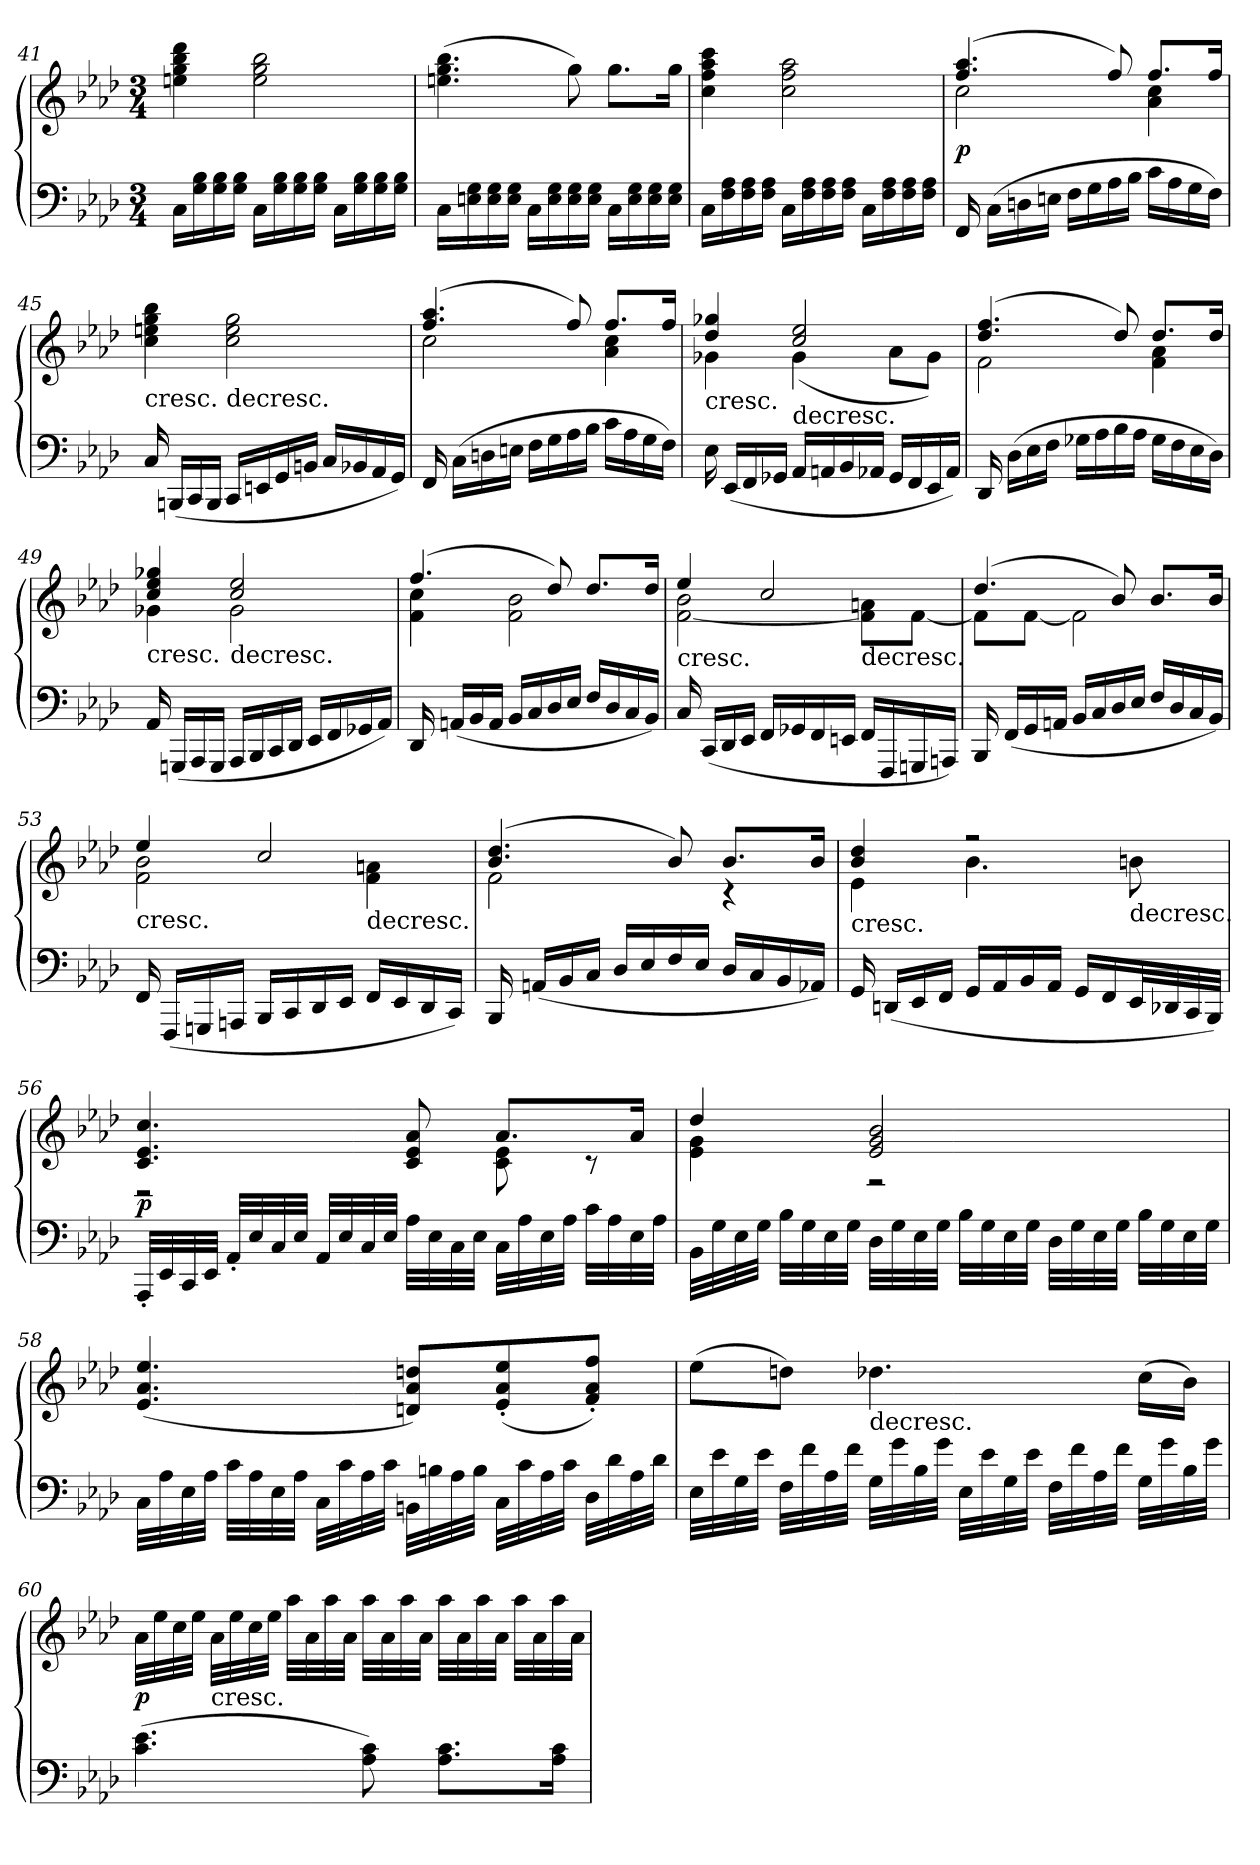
**kern	**kern	**dynam
*part1	*part1	*part1
*staff2	*staff1	*staff1/2
*clefF4	*clefG2	*
*k[b-e-a-d-]	*k[b-e-a-d-]	*
*A-:	*A-:	*
*M3/4	*M3/4	*
=41	=41	=41
16C\LL	4een\ 4gg\ 4bb-\ 4ddd-\	.
16G\ 16B-\	.	.
16G\ 16B-\	.	.
16G\ 16B-\JJ	.	.
16C\LL	2ee\ 2gg\ 2bb-\	.
16G\ 16B-\	.	.
16G\ 16B-\	.	.
16G\ 16B-\JJ	.	.
16C\LL	.	.
16G\ 16B-\	.	.
16G\ 16B-\	.	.
16G\ 16B-\JJ	.	.
=42	=42	=42
16C\LL	(4.een\ 4.gg\ 4.bb-\	.
16En\ 16G\	.	.
16E\ 16G\	.	.
16E\ 16G\JJ	.	.
16C\LL	.	.
16E\ 16G\	.	.
16E\ 16G\	8gg\)	.
16E\ 16G\JJ	.	.
16C\LL	8.gg\L	.
16E\ 16G\	.	.
16E\ 16G\	.	.
16E\ 16G\JJ	16gg\Jk	.
=43	=43	=43
16C\LL	4cc\ 4ff\ 4aa-\ 4ccc\	.
16F\ 16A-\	.	.
16F\ 16A-\	.	.
16F\ 16A-\JJ	.	.
16C\LL	2cc\ 2ff\ 2aa-\	.
16F\ 16A-\	.	.
16F\ 16A-\	.	.
16F\ 16A-\JJ	.	.
16C\LL	.	.
16F\ 16A-\	.	.
16F\ 16A-\	.	.
16F\ 16A-\JJ	.	.
=44	=44	=44
*	*^	*
16FF/	(4.ff/ 4.aa-/	2cc\	p
(16C\LL	.	.	.
16Dn\	.	.	.
16En\JJ	.	.	.
16F\LL	.	.	.
16G\	.	.	.
16A-\	8ff/)	.	.
16B-\JJ	.	.	.
16c\LL	8.ff/L	4a-\ 4cc\	.
16A-\	.	.	.
16G\	.	.	.
16F\JJ)	16ff/Jk	.	.
*	*v	*v	*
=45	=45	=45
!	!LO:TX:c:t=cresc.	!
16C/	4cc\ 4een\ 4gg\ 4bb-\	.
(16BBBn/LL	.	.
16CC/	.	.
16BBB/JJ	.	.
!	!LO:TX:c:t=decresc.	!
16CC/LL	2cc\ 2ee\ 2gg\	.
16EEn/	.	.
16GG/	.	.
16BBn/JJ	.	.
16C/LL	.	.
16BB-X/	.	.
16AA-/	.	.
16GG/JJ)	.	.
=46	=46	=46
*	*^	*
16FF/	(4.ff/ 4.aa-/	2cc\	.
(16C\LL	.	.	.
16Dn\	.	.	.
16En\JJ	.	.	.
16F\LL	.	.	.
16G\	.	.	.
16A-\	8ff/)	.	.
16B-\JJ	.	.	.
16c\LL	8.ff/L	4a-\ 4cc\	.
16A-\	.	.	.
16G\	.	.	.
16F\JJ)	16ff/Jk	.	.
=47	=47	=47	=47
!	!LO:TX:c:t=cresc.	!	!
16E-\	4dd-/ 4gg-X/	4g-X\	.
(16EE-/LL	.	.	.
16FF/	.	.	.
16GG-X/JJ	.	.	.
!	!LO:TX:c:t=decresc.	!	!
16AA-/LL	2cc/ 2ee-/	(4g-\	.
16AAn/	.	.	.
16BB-/	.	.	.
16AA-X/JJ	.	.	.
16GG-/LL	.	8a-\L	.
16FF/	.	.	.
16EE-/	.	8g-\J)	.
16AA-/JJ)	.	.	.
=48	=48	=48	=48
16DD-/	(4.dd-/ 4.ff/	2f\	.
(16D-\LL	.	.	.
16E-\	.	.	.
16F\JJ	.	.	.
16G-X\LL	.	.	.
16A-\	.	.	.
16B-\	8dd-/)	.	.
16A-\JJ	.	.	.
16G-\LL	8.dd-/L	4f\ 4a-\	.
16F\	.	.	.
16E-\	.	.	.
16D-\JJ)	16dd-/Jk	.	.
=49	=49	=49	=49
!	!LO:TX:c:t=cresc.	!	!
16AA-/	4cc/ 4ee-/ 4gg-X/	4g-X\	.
(16GGGn/LL	.	.	.
16AAA-/	.	.	.
16GGG/JJ	.	.	.
!	!LO:TX:c:t=decresc.	!	!
16AAA-/LL	2cc/ 2ee-/	2g-\	.
16BBB-/	.	.	.
16CC/	.	.	.
16DD-/JJ	.	.	.
16EE-/LL	.	.	.
16FF/	.	.	.
16GG-X/	.	.	.
16AA-/JJ)	.	.	.
=50	=50	=50	=50
16DD-/	(4.ff/	4f\ 4cc\	.
(16AAn/LL	.	.	.
16BB-/	.	.	.
16AA/JJ	.	.	.
16BB-/LL	.	2f\ 2b-\	.
16C/	.	.	.
16D-/	8dd-/)	.	.
16E-/JJ	.	.	.
16F/LL	8.dd-/L	.	.
16D-/	.	.	.
16C/	.	.	.
16BB-/JJ)	16dd-/Jk	.	.
=51	=51	=51	=51
!	!LO:TX:c:t=cresc.	!	!
16C/	4ee-/	[2f\ 2b-\	.
(16CC/LL	.	.	.
16DD-/	.	.	.
16EE-/JJ	.	.	.
16FF/LL	2cc/	.	.
16GG-X/	.	.	.
16FF/	.	.	.
16EEn/JJ	.	.	.
!	!	!LO:TX:c:t=decresc.	!
16FF/LL	.	8f]\ 8an\L	.
16FFF/	.	.	.
16GGGn/	.	[8f\J	.
16AAAn/JJ)	.	.	.
=52	=52	=52	=52
16BBB-/	(4.dd-/	8f\L]	.
(16FF/LL	.	.	.
16GG/	.	[8f\J	.
16AAn/JJ	.	.	.
16BB-/LL	.	2f\]	.
16C/	.	.	.
16D-/	8b-/)	.	.
16E-/JJ	.	.	.
16F/LL	8.b-/L	.	.
16D-/	.	.	.
16C/	.	.	.
16BB-/JJ)	16b-/Jk	.	.
=53	=53	=53	=53
!	!LO:TX:c:t=cresc.	!	!
16FF/	4ee-/	2f\ 2b-\	.
(16FFF/LL	.	.	.
16GGGn/	.	.	.
16AAAn/JJ	.	.	.
16BBB-/LL	2cc/	.	.
16CC/	.	.	.
16DD-/	.	.	.
16EE-/JJ	.	.	.
!	!	!LO:TX:c:t=decresc.	!
16FF/LL	.	4f\ 4an\	.
16EE-/	.	.	.
16DD-/	.	.	.
16CC/JJ)	.	.	.
=54	=54	=54	=54
16BBB-/	(4.b-/ 4.dd-/	2f\	.
(16AAn/LL	.	.	.
16BB-/	.	.	.
16C/JJ	.	.	.
16D-/LL	.	.	.
16E-/	.	.	.
16F/	8b-/)	.	.
16E-/JJ	.	.	.
16D-/LL	8.b-/L	4r	.
16C/	.	.	.
16BB-/	.	.	.
16AA-X/JJ)	16b-/Jk	.	.
=55	=55	=55	=55
!	!LO:TX:c:t=cresc.	!	!
16GG/	4b-/ 4dd-/	4e-\	.
(16DDn/LL	.	.	.
16EE-/	.	.	.
16FF/JJ	.	.	.
16GG/LL	2r	4.b-\	.
16AA-/	.	.	.
16BB-/	.	.	.
16AA-/JJ	.	.	.
16GG/LL	.	.	.
16FF/	.	.	.
!	!	!LO:TX:c:t=decresc.	!
32EE-/L	.	8bn\	.
32DD-X/	.	.	.
32CC/	.	.	.
32BBB-/JJJ)	.	.	.
=56	=56	=56	=56
32AAA-'/LLL	4.c/ 4.e-/ 4.cc/	2r	p
32EE-/	.	.	.
32CC/	.	.	.
32EE-/JJJ	.	.	.
32AA-'/LLL	.	.	.
32E-/	.	.	.
32C/	.	.	.
32E-/JJJ	.	.	.
32AA-/LLL	.	.	.
32E-/	.	.	.
32C/	.	.	.
32E-/JJJ	.	.	.
32A-\LLL	8c/ 8e-/ 8a-/	.	.
32E-\	.	.	.
32C\	.	.	.
32E-\JJJ	.	.	.
32C\LLL	8.a-/L	8c\ 8e-\	.
32A-\	.	.	.
32E-\	.	.	.
32A-\JJJ	.	.	.
32c\LLL	.	8r	.
32A-\	.	.	.
32E-\	16a-/Jk	.	.
32A-\JJJ	.	.	.
=57	=57	=57	=57
32BB-\LLL	4dd-/	4e-\ 4g\	.
32G\	.	.	.
32E-\	.	.	.
32G\JJJ	.	.	.
32B-\LLL	.	.	.
32G\	.	.	.
32E-\	.	.	.
32G\JJJ	.	.	.
32D-\LLL	2e-/ 2g/ 2b-/	2r	.
32G\	.	.	.
32E-\	.	.	.
32G\JJJ	.	.	.
32B-\LLL	.	.	.
32G\	.	.	.
32E-\	.	.	.
32G\JJJ	.	.	.
32D-\LLL	.	.	.
32G\	.	.	.
32E-\	.	.	.
32G\JJJ	.	.	.
32B-\LLL	.	.	.
32G\	.	.	.
32E-\	.	.	.
32G\JJJ	.	.	.
*	*v	*v	*
=58	=58	=58
32C\LLL	(4.e-/ 4.a-/ 4.ee-/	.
32A-\	.	.
32E-\	.	.
32A-\JJJ	.	.
32c\LLL	.	.
32A-\	.	.
32E-\	.	.
32A-\JJJ	.	.
32C\LLL	.	.
32c\	.	.
32A-\	.	.
32c\JJJ	.	.
32BBn\LLL	8dn/ 8a-/ 8ddn/L)	.
32Bn\	.	.
32A-\	.	.
32B\JJJ	.	.
32C\LLL	(8e-'/ 8a-'/ 8ee-'/	.
32c\	.	.
32A-\	.	.
32c\JJJ	.	.
32D-\LLL	8f'/ 8a-'/ 8ff'/J)	.
32d-\	.	.
32A-\	.	.
32d-\JJJ	.	.
=59	=59	=59
32E-\LLL	(8ee-\L	.
32e-\	.	.
32G\	.	.
32e-\JJJ	.	.
32F\LLL	8ddn\J)	.
32f\	.	.
32A-\	.	.
32f\JJJ	.	.
!	!LO:TX:c:t=decresc.	!
32G\LLL	4.dd-X\	.
32g\	.	.
32B-\	.	.
32g\JJJ	.	.
32E-\LLL	.	.
32e-\	.	.
32G\	.	.
32e-\JJJ	.	.
32F\LLL	.	.
32f\	.	.
32A-\	.	.
32f\JJJ	.	.
32G\LLL	(16cc\LL	.
32g\	.	.
32B-\	16b-\JJ)	.
32g\JJJ	.	.
=60	=60	=60
(4.c\ 4.e-\	32a-\LLL	p
.	32ee-\	.
.	32cc\	.
.	32ee-\JJJ	.
!	!LO:TX:c:t=cresc.	!
.	32a-\LLL	.
.	32ee-\	.
.	32cc\	.
.	32ee-\JJJ	.
.	32aa-\LLL	.
.	32a-\	.
.	32aa-\	.
.	32a-\JJJ	.
8A-\ 8c\)	32aa-\LLL	.
.	32a-\	.
.	32aa-\	.
.	32a-\JJJ	.
8.A-\ 8.c\L	32aa-\LLL	.
.	32a-\	.
.	32aa-\	.
.	32a-\JJJ	.
.	32aa-\LLL	.
.	32a-\	.
16A-\ 16c\Jk	32aa-\	.
.	32a-\JJJ	.
=	=	=
*-	*-	*-
